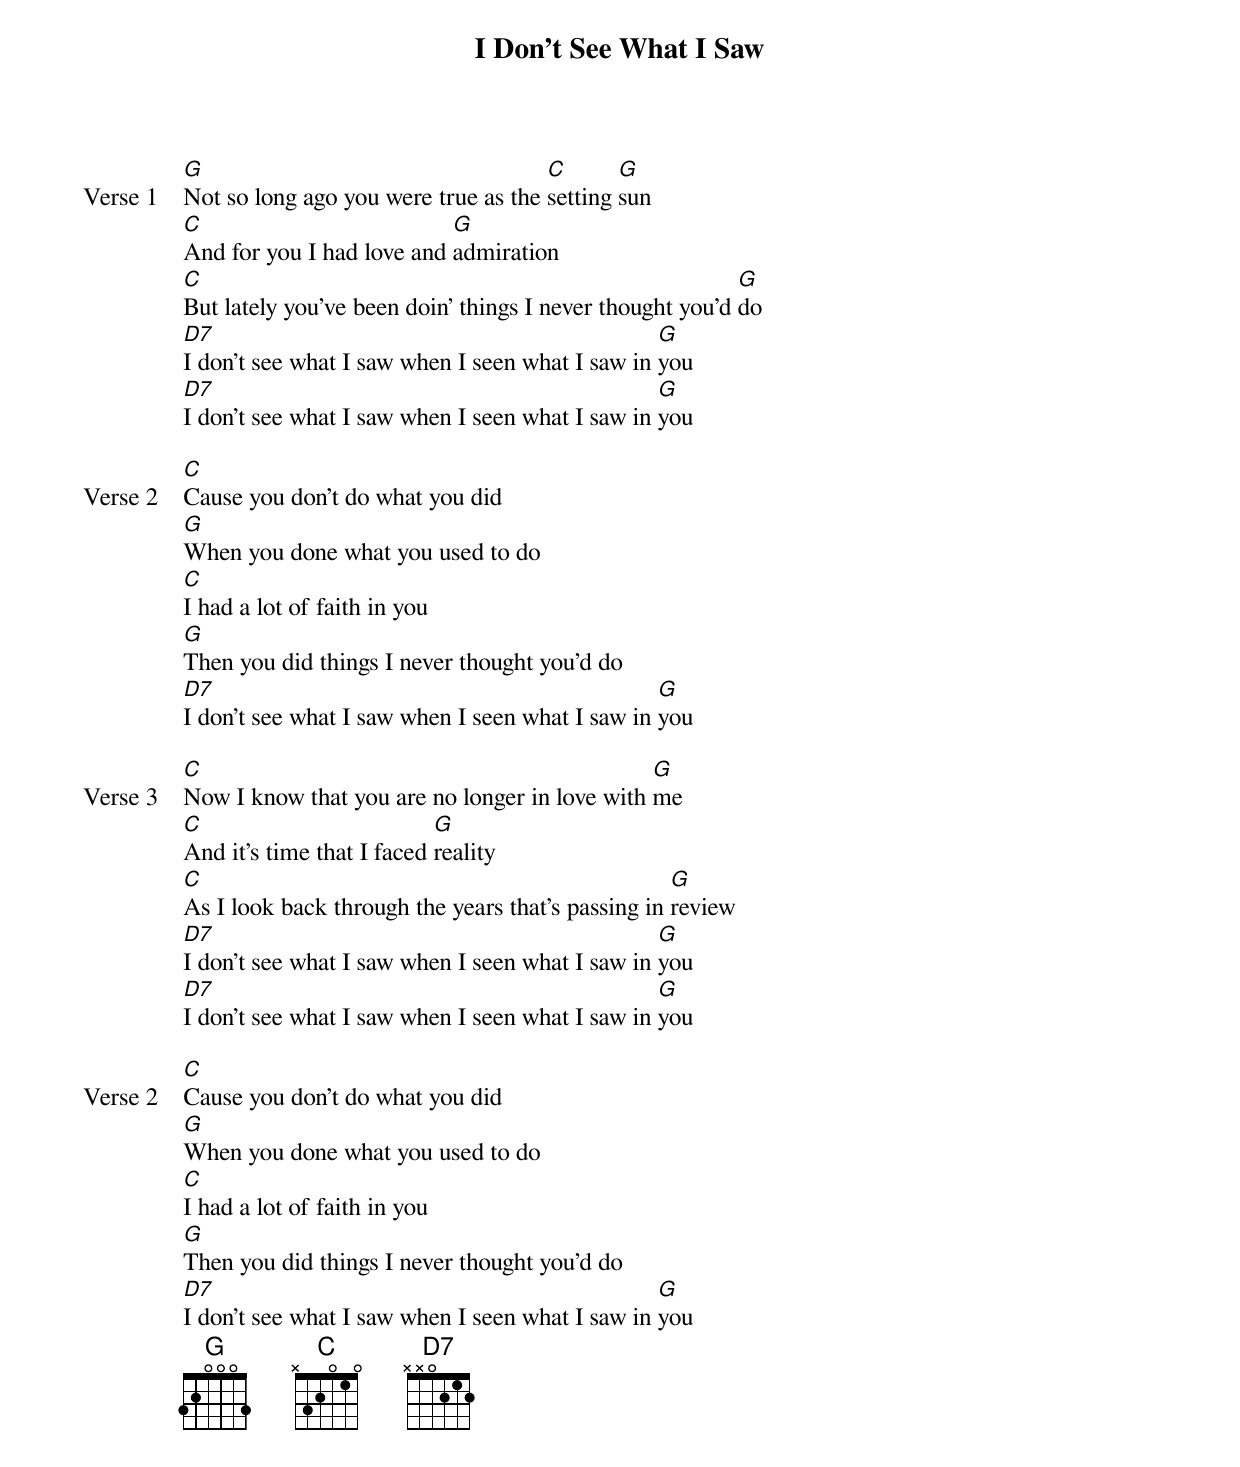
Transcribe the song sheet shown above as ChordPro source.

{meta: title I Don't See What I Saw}
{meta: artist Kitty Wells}
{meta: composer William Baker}

{start_of_verse: Verse 1}
[G]Not so long ago you were true as the [C]setting [G]sun
[C]And for you I had love and [G]admiration
[C]But lately you've been doin' things I never thought you'd [G]do
[D7]I don't see what I saw when I seen what I saw in [G]you
[D7]I don't see what I saw when I seen what I saw in [G]you
{end_of_verse}

{start_of_verse: Verse 2}
[C]Cause you don't do what you did
[G]When you done what you used to do
[C]I had a lot of faith in you
[G]Then you did things I never thought you'd do
[D7]I don't see what I saw when I seen what I saw in [G]you
{end_of_verse}

{start_of_verse: Verse 3}
[C]Now I know that you are no longer in love with [G]me
[C]And it's time that I faced [G]reality
[C]As I look back through the years that's passing in [G]review
[D7]I don't see what I saw when I seen what I saw in [G]you
[D7]I don't see what I saw when I seen what I saw in [G]you
{end_of_verse}

{start_of_verse: Verse 2}
[C]Cause you don't do what you did
[G]When you done what you used to do
[C]I had a lot of faith in you
[G]Then you did things I never thought you'd do
[D7]I don't see what I saw when I seen what I saw in [G]you
{end_of_verse}
